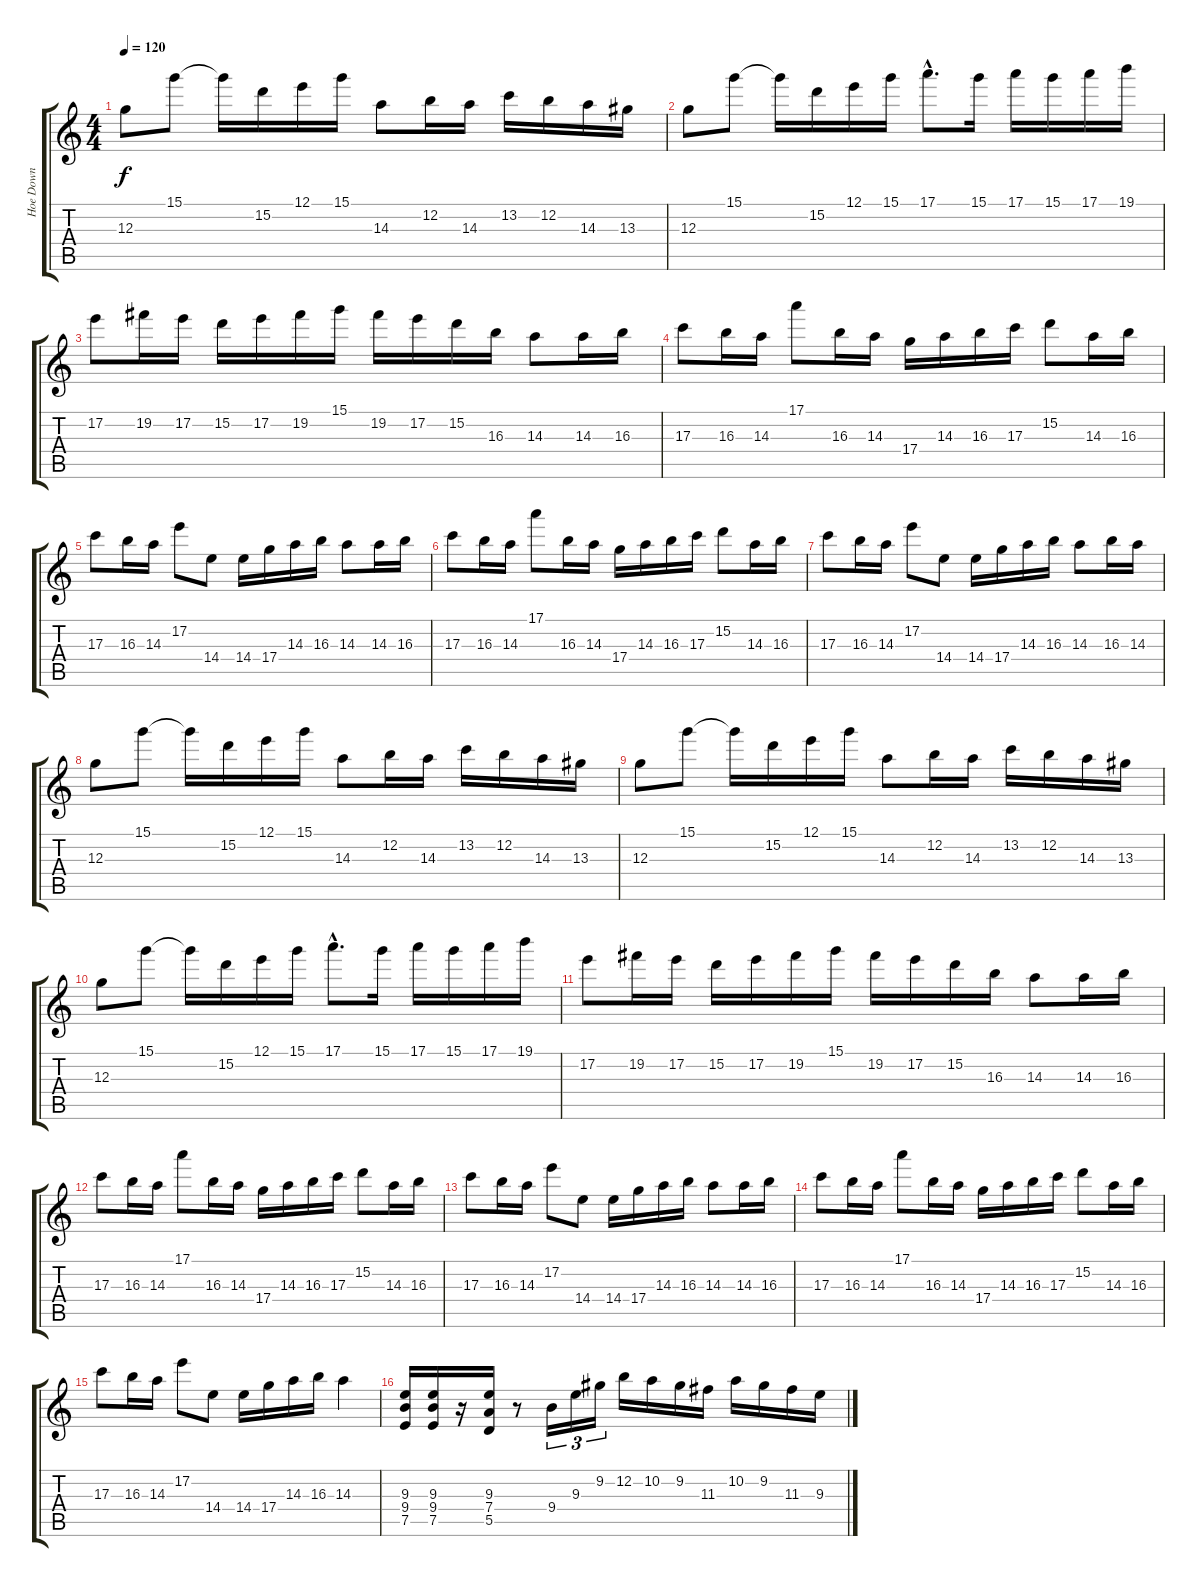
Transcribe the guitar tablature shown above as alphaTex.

\track ("Hoe Down" "Hoe Down") {instrument acousticguitarsteel}
\staff {score tabs}
\tuning (E4 B3 G3 D3 A2 E2) {hide}
\ts (4 4)
\tempo 120
\clef g2
\ks c
12.3.8{dy f} 15.1.8 15.1{t}.16 15.2.16 12.1.16 15.1.16 14.3.8 12.2.16 14.3.16 13.2.16 12.2.16 14.3.16 13.3.16 |
12.3.8 15.1.8 15.1{t}.16 15.2.16 12.1.16 15.1.16 17.1{hac}.8{d} 15.1.16 17.1.16 15.1.16 17.1.16 19.1.16 |
17.2.8 19.2.16 17.2.16 15.2.16 17.2.16 19.2.16 15.1.16 19.2.16 17.2.16 15.2.16 16.3.16 14.3.8 14.3.16 16.3.16 |
17.3.8 16.3.16 14.3.16 17.1.8 16.3.16 14.3.16 17.4.16 14.3.16 16.3.16 17.3.16 15.2.8 14.3.16 16.3.16 |
17.3.8 16.3.16 14.3.16 17.2.8 14.4.8 14.4.16 17.4.16 14.3.16 16.3.16 14.3.8 14.3.16 16.3.16 |
17.3.8 16.3.16 14.3.16 17.1.8 16.3.16 14.3.16 17.4.16 14.3.16 16.3.16 17.3.16 15.2.8 14.3.16 16.3.16 |
17.3.8 16.3.16 14.3.16 17.2.8 14.4.8 14.4.16 17.4.16 14.3.16 16.3.16 14.3.8 16.3.16 14.3.16 |
12.3.8 15.1.8 15.1{t}.16 15.2.16 12.1.16 15.1.16 14.3.8 12.2.16 14.3.16 13.2.16 12.2.16 14.3.16 13.3.16 |
12.3.8 15.1.8 15.1{t}.16 15.2.16 12.1.16 15.1.16 14.3.8 12.2.16 14.3.16 13.2.16 12.2.16 14.3.16 13.3.16 |
12.3.8 15.1.8 15.1{t}.16 15.2.16 12.1.16 15.1.16 17.1{hac}.8{d} 15.1.16 17.1.16 15.1.16 17.1.16 19.1.16 |
17.2.8 19.2.16 17.2.16 15.2.16 17.2.16 19.2.16 15.1.16 19.2.16 17.2.16 15.2.16 16.3.16 14.3.8 14.3.16 16.3.16 |
17.3.8 16.3.16 14.3.16 17.1.8 16.3.16 14.3.16 17.4.16 14.3.16 16.3.16 17.3.16 15.2.8 14.3.16 16.3.16 |
17.3.8 16.3.16 14.3.16 17.2.8 14.4.8 14.4.16 17.4.16 14.3.16 16.3.16 14.3.8 14.3.16 16.3.16 |
17.3.8 16.3.16 14.3.16 17.1.8 16.3.16 14.3.16 17.4.16 14.3.16 16.3.16 17.3.16 15.2.8 14.3.16 16.3.16 |
17.3.8 16.3.16 14.3.16 17.2.8 14.4.8 14.4.16 17.4.16 14.3.16 16.3.16 14.3.4 |
(9.3 9.4 7.5).16 (9.3 9.4 7.5).16 r.16 (9.3 7.4 5.5).16 r.8 9.4.16{tu (3 2)} 9.3.16{tu (3 2)} 9.2.16{tu (3 2)} 12.2.16 10.2.16 9.2.16 11.3.16 10.2.16 9.2.16 11.3.16 9.3.16
